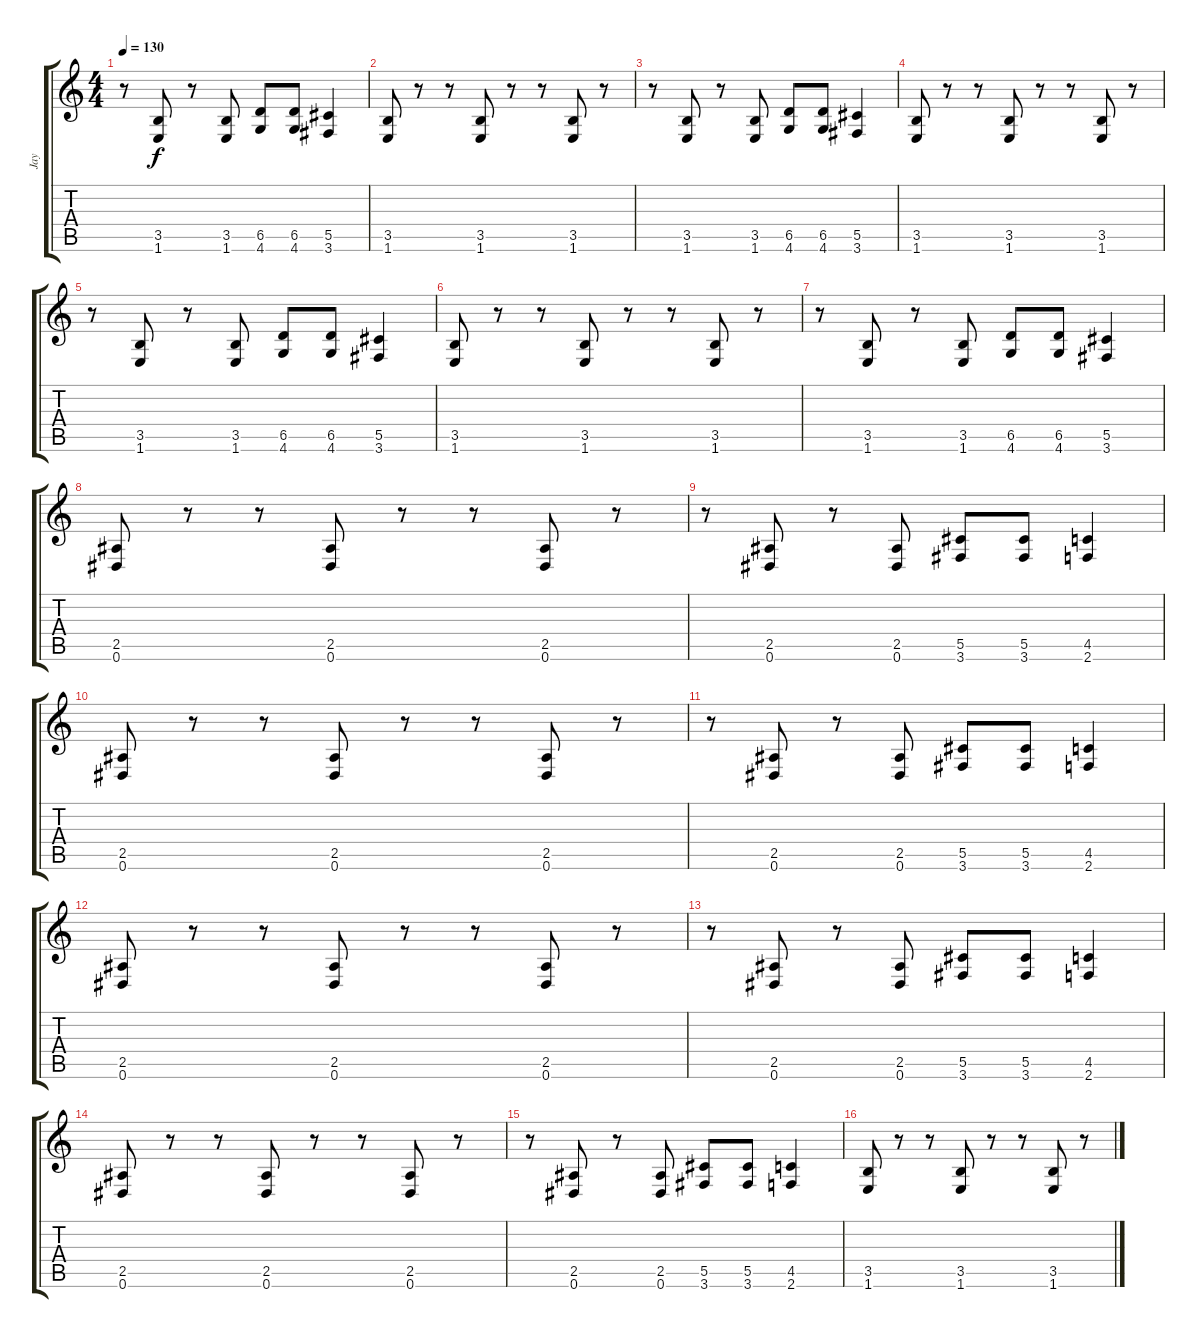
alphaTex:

\track ("Jay" "Jay") {instrument electricguitarclean}
\staff {score tabs}
\tuning (Eb4 Bb3 Gb3 Db3 Ab2 Eb2) {hide}
\ts (4 4)
\tempo 130
\clef g2
\ks c
r.8{dy f} (3.5 1.6).8 r.8 (3.5 1.6).8 (6.5 4.6).8 (6.5 4.6).8 (5.5 3.6).4 |
(3.5 1.6).8 r.8 r.8 (3.5 1.6).8 r.8 r.8 (3.5 1.6).8 r.8 |
r.8 (3.5 1.6).8 r.8 (3.5 1.6).8 (6.5 4.6).8 (6.5 4.6).8 (5.5 3.6).4 |
(3.5 1.6).8 r.8 r.8 (3.5 1.6).8 r.8 r.8 (3.5 1.6).8 r.8 |
r.8 (3.5 1.6).8 r.8 (3.5 1.6).8 (6.5 4.6).8 (6.5 4.6).8 (5.5 3.6).4 |
(3.5 1.6).8 r.8 r.8 (3.5 1.6).8 r.8 r.8 (3.5 1.6).8 r.8 |
r.8 (3.5 1.6).8 r.8 (3.5 1.6).8 (6.5 4.6).8 (6.5 4.6).8 (5.5 3.6).4 |
(2.5 0.6).8 r.8 r.8 (2.5 0.6).8 r.8 r.8 (2.5 0.6).8 r.8 |
r.8 (2.5 0.6).8 r.8 (2.5 0.6).8 (5.5 3.6).8 (5.5 3.6).8 (4.5 2.6).4 |
(2.5 0.6).8 r.8 r.8 (2.5 0.6).8 r.8 r.8 (2.5 0.6).8 r.8 |
r.8 (2.5 0.6).8 r.8 (2.5 0.6).8 (5.5 3.6).8 (5.5 3.6).8 (4.5 2.6).4 |
(2.5 0.6).8 r.8 r.8 (2.5 0.6).8 r.8 r.8 (2.5 0.6).8 r.8 |
r.8 (2.5 0.6).8 r.8 (2.5 0.6).8 (5.5 3.6).8 (5.5 3.6).8 (4.5 2.6).4 |
(2.5 0.6).8 r.8 r.8 (2.5 0.6).8 r.8 r.8 (2.5 0.6).8 r.8 |
r.8 (2.5 0.6).8 r.8 (2.5 0.6).8 (5.5 3.6).8 (5.5 3.6).8 (4.5 2.6).4 |
(3.5 1.6).8 r.8 r.8 (3.5 1.6).8 r.8 r.8 (3.5 1.6).8 r.8
